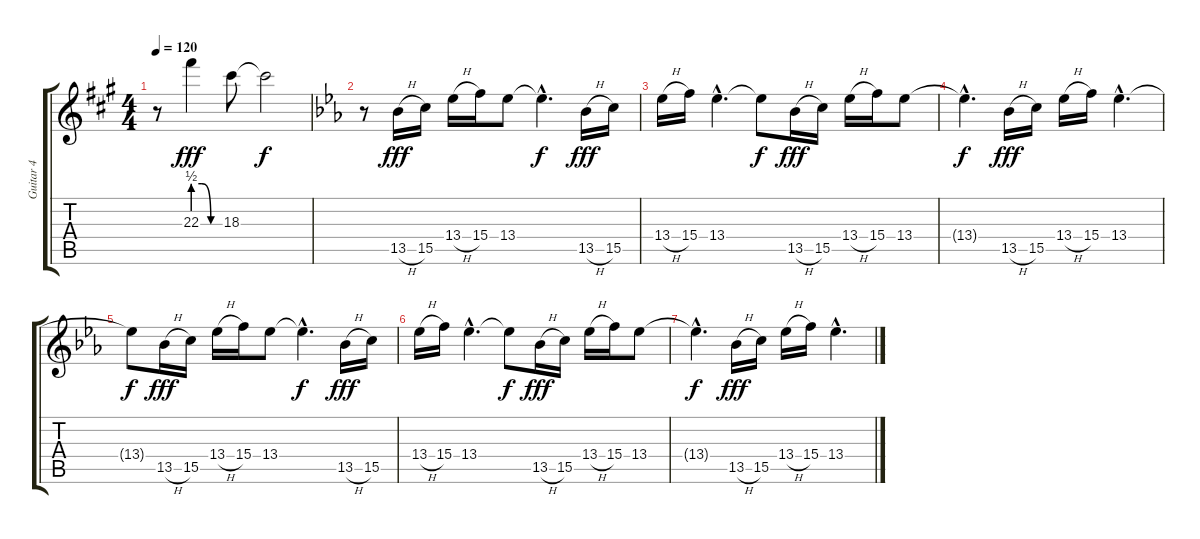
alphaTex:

\track ("Guitar 4" "Guitar 4") {instrument distortionguitar}
\staff {score tabs}
\tuning (E4 B3 G3 D3 A2 E2) {hide}
\ts (4 4)
\tempo 120
\clef g2
\ks a
r.8{dy f} 22.3{be (custom 0 2 20 2 40 0 60 0)}.4{dy fff} 18.3.8 18.3{t}.2{dy f} |
\ks eb
r.8 13.5{h}.16{dy fff} 15.5.16 13.4{h}.16 15.4.16 13.4.8 13.4{hac t}.4{d dy f} 13.5{h}.16{dy fff} 15.5.16 |
13.4{h}.16 15.4.16 13.4{hac}.4{d} 13.4{t}.8{dy f} 13.5{h}.16{dy fff} 15.5.16 13.4{h}.16 15.4.16 13.4.8 |
13.4{hac t}.4{d dy f} 13.5{h}.16{dy fff} 15.5.16 13.4{h}.16 15.4.16 13.4{hac}.4{d} |
13.4{t}.8{dy f} 13.5{h}.16{dy fff} 15.5.16 13.4{h}.16 15.4.16 13.4.8 13.4{hac t}.4{d dy f} 13.5{h}.16{dy fff} 15.5.16 |
13.4{h}.16 15.4.16 13.4{hac}.4{d} 13.4{t}.8{dy f} 13.5{h}.16{dy fff} 15.5.16 13.4{h}.16 15.4.16 13.4.8 |
13.4{hac t}.4{d dy f} 13.5{h}.16{dy fff} 15.5.16 13.4{h}.16 15.4.16 13.4{hac}.4{d}
